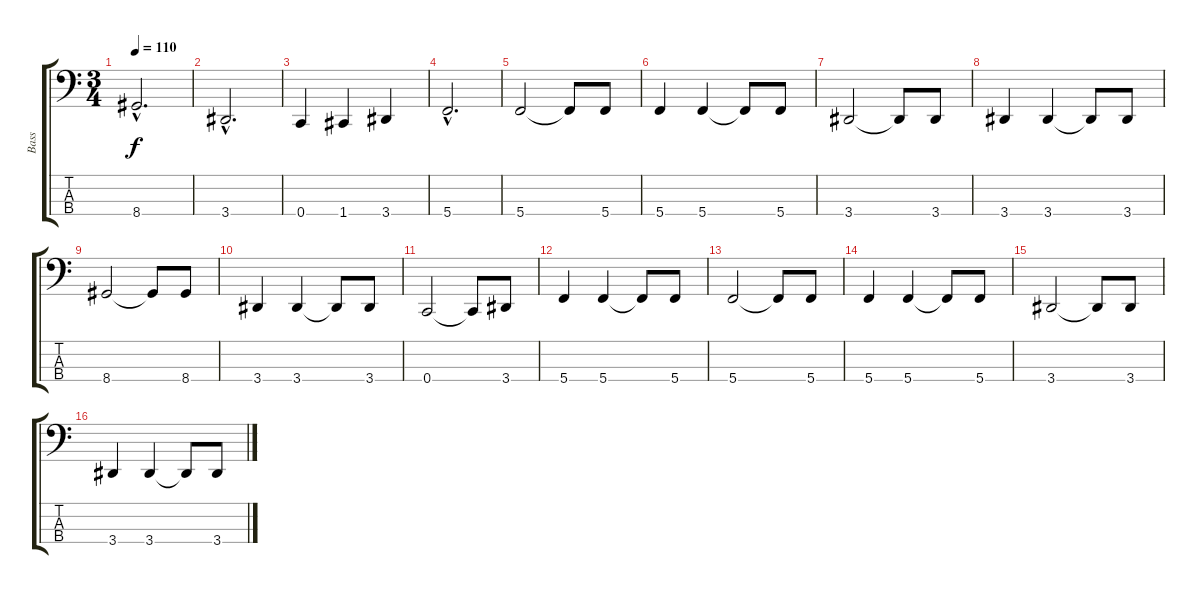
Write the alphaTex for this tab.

\track ("Bass" "Bass") {instrument electricbasspick}
\staff {score tabs}
\tuning (F2 C2 G1 C1) {hide}
\ts (3 4)
\tempo 110
\clef f4
\ks c
8.4{hac}.2{d dy f} |
3.4{hac}.2{d} |
0.4.4 1.4.4 3.4.4 |
5.4{hac}.2{d} |
5.4.2 5.4{t}.8 5.4.8 |
5.4.4 5.4.4 5.4{t}.8 5.4.8 |
3.4.2 3.4{t}.8 3.4.8 |
3.4.4 3.4.4 3.4{t}.8 3.4.8 |
8.4.2 8.4{t}.8 8.4.8 |
3.4.4 3.4.4 3.4{t}.8 3.4.8 |
0.4.2 0.4{t}.8 3.4.8 |
5.4.4 5.4.4 5.4{t}.8 5.4.8 |
5.4.2 5.4{t}.8 5.4.8 |
5.4.4 5.4.4 5.4{t}.8 5.4.8 |
3.4.2 3.4{t}.8 3.4.8 |
3.4.4 3.4.4 3.4{t}.8 3.4.8
